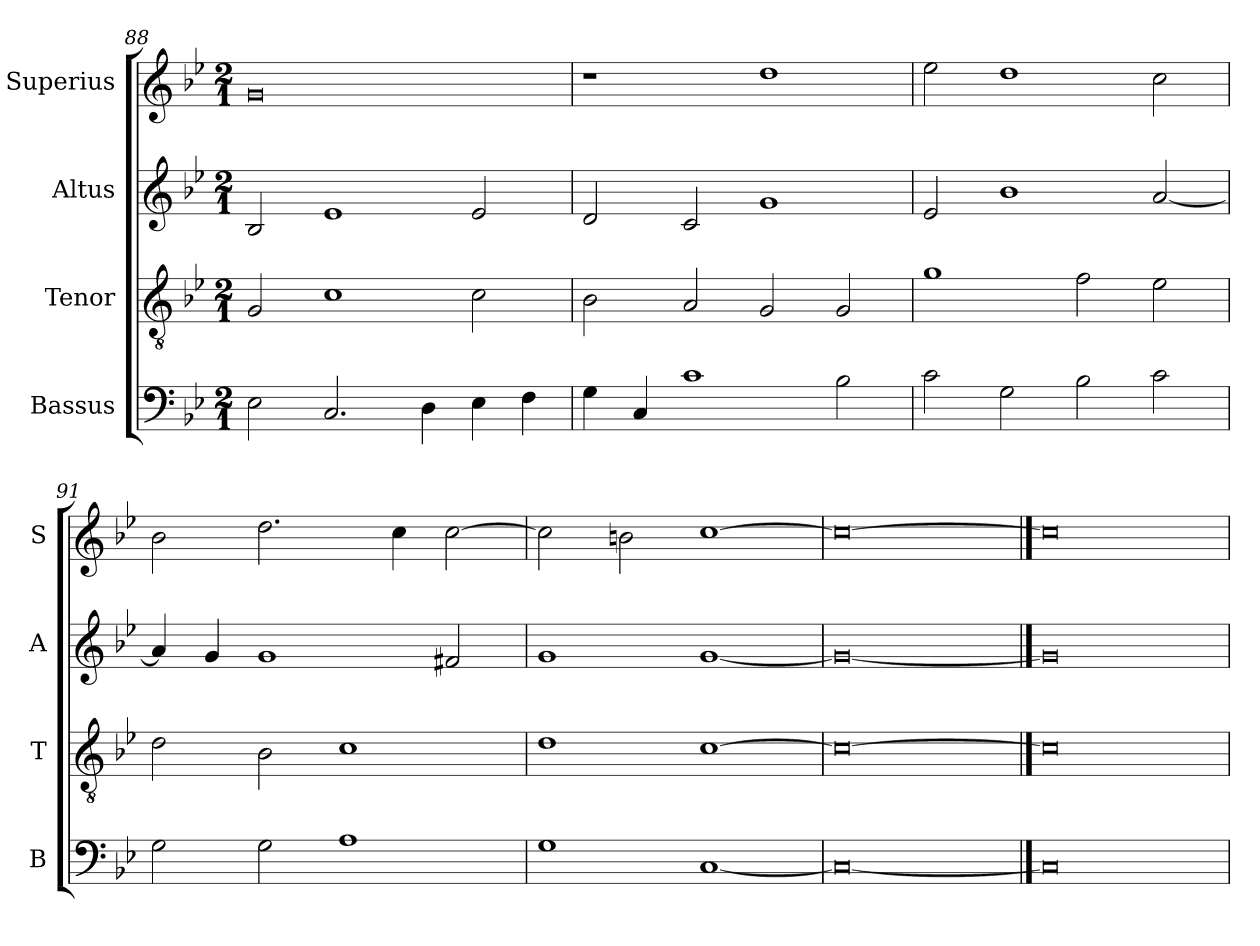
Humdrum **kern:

**kern	**kern	**kern	**kern
*part4	*part3	*part2	*part1
*staff4	*staff3	*staff2	*staff1
*I"Bassus	*I"Tenor	*I"Altus	*I"Superius
*I'B	*I'T	*I'A	*I'S
*clefF4	*clefGv2	*clefG2	*clefG2
*k[b-e-]	*k[b-e-]	*k[b-e-]	*k[b-e-]
*B-:	*B-:	*B-:	*B-:
*M2/1	*M2/1	*M2/1	*M2/1
=88	=88	=88	=88
2E-	2G	2B-	0g
2.C	1c	1e-	.
4D	.	.	.
4E-	2c	2e-	.
4F	.	.	.
=89	=89	=89	=89
4G	2B-	2d	1r
4C	.	.	.
1c	2A	2c	.
.	2G	1g	1dd
2B-	2G	.	.
=90	=90	=90	=90
2c	1g	2e-	2ee-
2G	.	1b-	1dd
2B-	2f	.	.
2c	2e-	[2a	2cc
=91	=91	=91	=91
2G	2d	4a]	2b-
.	.	4g	.
2G	2B-	1g	2.dd
1A	1c	.	.
.	.	.	4cc
.	.	2f#X	[2cc
=92	=92	=92	=92
1G	1d	1g	2cc]
.	.	.	2bn
[1C	[1c	[1g	[1cc
=93	=93	=93	=93
0C_	0c_	0g_	0cc_
==94	==94	==94	==94
0C]	0c]	0g]	0cc]
=	=	=	=
*-	*-	*-	*-
